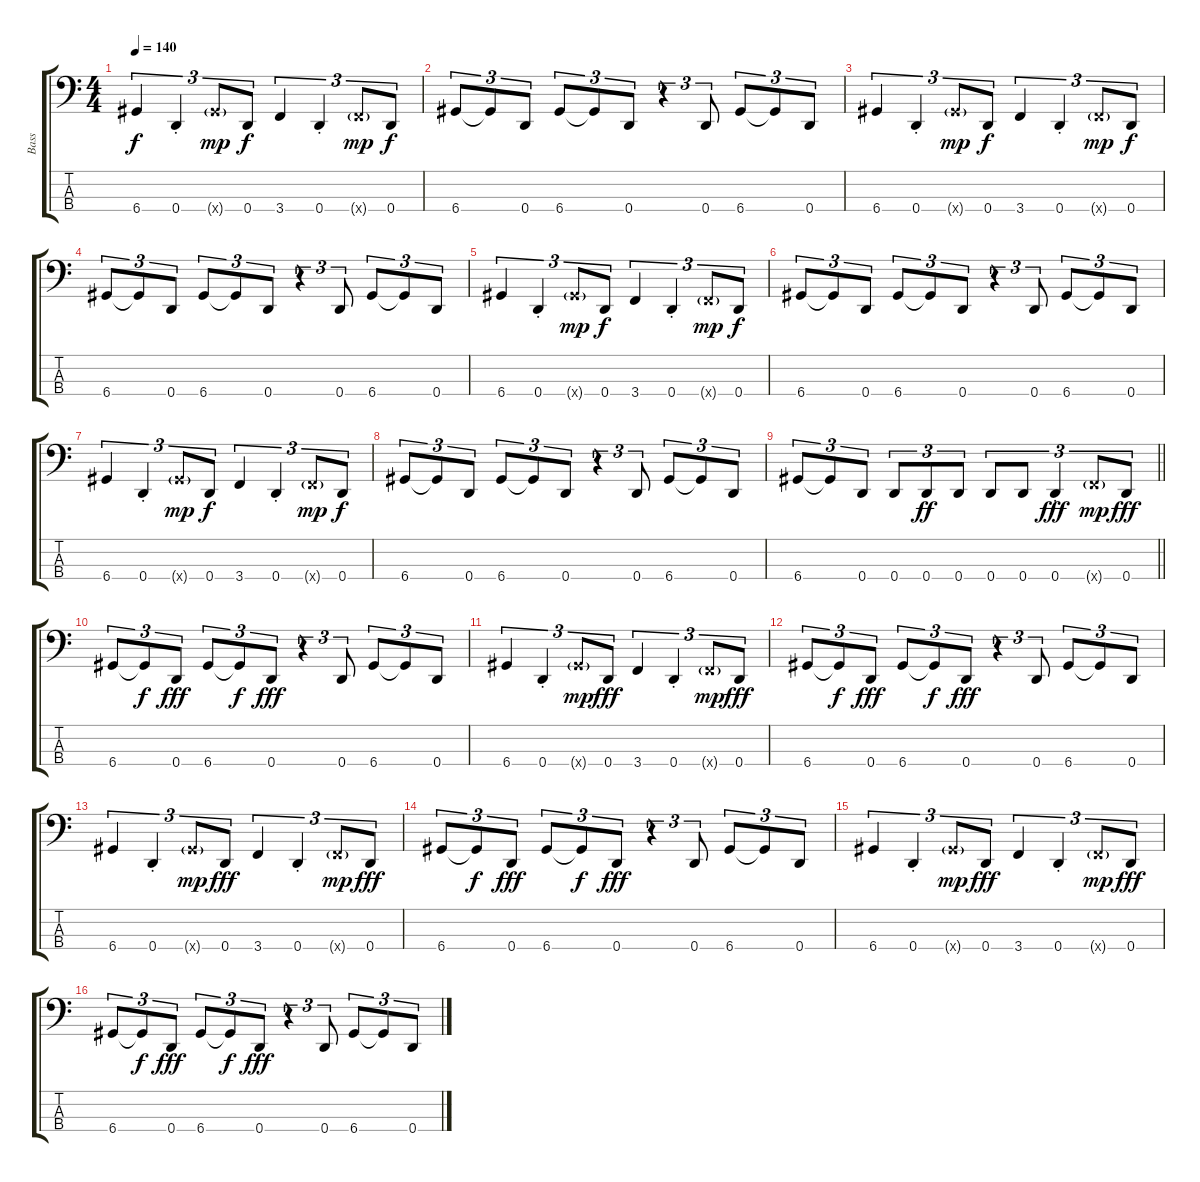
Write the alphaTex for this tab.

\track ("Bass" "Bass") {instrument electricbassfinger}
\staff {score tabs}
\tuning (G2 D2 A1 D1) {hide}
\ts (4 4)
\tempo 140
\clef f4
\ks c
6.4.4{tu (3 2) dy f} 0.4{st}.4{tu (3 2)} 6.4{g x}.8{tu (3 2) dy mp} 0.4.8{tu (3 2) dy f} 3.4.4{tu (3 2)} 0.4{st}.4{tu (3 2)} 3.4{g x}.8{tu (3 2) dy mp} 0.4.8{tu (3 2) dy f} |
6.4.8{tu (3 2)} 6.4{t}.8{tu (3 2)} 0.4.8{tu (3 2)} 6.4.8{tu (3 2)} 6.4{t}.8{tu (3 2)} 0.4.8{tu (3 2)} r.4{tu (3 2)} 0.4.8{tu (3 2)} 6.4.8{tu (3 2)} 6.4{t}.8{tu (3 2)} 0.4.8{tu (3 2)} |
6.4.4{tu (3 2)} 0.4{st}.4{tu (3 2)} 6.4{g x}.8{tu (3 2) dy mp} 0.4.8{tu (3 2) dy f} 3.4.4{tu (3 2)} 0.4{st}.4{tu (3 2)} 3.4{g x}.8{tu (3 2) dy mp} 0.4.8{tu (3 2) dy f} |
6.4.8{tu (3 2)} 6.4{t}.8{tu (3 2)} 0.4.8{tu (3 2)} 6.4.8{tu (3 2)} 6.4{t}.8{tu (3 2)} 0.4.8{tu (3 2)} r.4{tu (3 2)} 0.4.8{tu (3 2)} 6.4.8{tu (3 2)} 6.4{t}.8{tu (3 2)} 0.4.8{tu (3 2)} |
6.4.4{tu (3 2)} 0.4{st}.4{tu (3 2)} 6.4{g x}.8{tu (3 2) dy mp} 0.4.8{tu (3 2) dy f} 3.4.4{tu (3 2)} 0.4{st}.4{tu (3 2)} 3.4{g x}.8{tu (3 2) dy mp} 0.4.8{tu (3 2) dy f} |
6.4.8{tu (3 2)} 6.4{t}.8{tu (3 2)} 0.4.8{tu (3 2)} 6.4.8{tu (3 2)} 6.4{t}.8{tu (3 2)} 0.4.8{tu (3 2)} r.4{tu (3 2)} 0.4.8{tu (3 2)} 6.4.8{tu (3 2)} 6.4{t}.8{tu (3 2)} 0.4.8{tu (3 2)} |
6.4.4{tu (3 2)} 0.4{st}.4{tu (3 2)} 6.4{g x}.8{tu (3 2) dy mp} 0.4.8{tu (3 2) dy f} 3.4.4{tu (3 2)} 0.4{st}.4{tu (3 2)} 3.4{g x}.8{tu (3 2) dy mp} 0.4.8{tu (3 2) dy f} |
6.4.8{tu (3 2)} 6.4{t}.8{tu (3 2)} 0.4.8{tu (3 2)} 6.4.8{tu (3 2)} 6.4{t}.8{tu (3 2)} 0.4.8{tu (3 2)} r.4{tu (3 2)} 0.4.8{tu (3 2)} 6.4.8{tu (3 2)} 6.4{t}.8{tu (3 2)} 0.4.8{tu (3 2)} |
\barLineRight lightlight
6.4.8{tu (3 2)} 6.4{t}.8{tu (3 2)} 0.4.8{tu (3 2)} 0.4.8{tu (3 2)} 0.4.8{tu (3 2) dy ff} 0.4.8{tu (3 2)} 0.4.8{tu (3 2)} 0.4.8{tu (3 2)} 0.4{st}.4{tu (3 2) dy fff} 3.4{g x}.8{tu (3 2) dy mp} 0.4.8{tu (3 2) dy fff} |
\section ("" "")
6.4.8{tu (3 2)} 6.4{t}.8{tu (3 2) dy f} 0.4.8{tu (3 2) dy fff} 6.4.8{tu (3 2)} 6.4{t}.8{tu (3 2) dy f} 0.4.8{tu (3 2) dy fff} r.4{tu (3 2)} 0.4.8{tu (3 2)} 6.4.8{tu (3 2)} 6.4{t}.8{tu (3 2)} 0.4.8{tu (3 2)} |
6.4.4{tu (3 2)} 0.4{st}.4{tu (3 2)} 6.4{g x}.8{tu (3 2) dy mp} 0.4.8{tu (3 2) dy fff} 3.4.4{tu (3 2)} 0.4{st}.4{tu (3 2)} 3.4{g x}.8{tu (3 2) dy mp} 0.4.8{tu (3 2) dy fff} |
6.4.8{tu (3 2)} 6.4{t}.8{tu (3 2) dy f} 0.4.8{tu (3 2) dy fff} 6.4.8{tu (3 2)} 6.4{t}.8{tu (3 2) dy f} 0.4.8{tu (3 2) dy fff} r.4{tu (3 2)} 0.4.8{tu (3 2)} 6.4.8{tu (3 2)} 6.4{t}.8{tu (3 2)} 0.4.8{tu (3 2)} |
6.4.4{tu (3 2)} 0.4{st}.4{tu (3 2)} 6.4{g x}.8{tu (3 2) dy mp} 0.4.8{tu (3 2) dy fff} 3.4.4{tu (3 2)} 0.4{st}.4{tu (3 2)} 3.4{g x}.8{tu (3 2) dy mp} 0.4.8{tu (3 2) dy fff} |
6.4.8{tu (3 2)} 6.4{t}.8{tu (3 2) dy f} 0.4.8{tu (3 2) dy fff} 6.4.8{tu (3 2)} 6.4{t}.8{tu (3 2) dy f} 0.4.8{tu (3 2) dy fff} r.4{tu (3 2)} 0.4.8{tu (3 2)} 6.4.8{tu (3 2)} 6.4{t}.8{tu (3 2)} 0.4.8{tu (3 2)} |
6.4.4{tu (3 2)} 0.4{st}.4{tu (3 2)} 6.4{g x}.8{tu (3 2) dy mp} 0.4.8{tu (3 2) dy fff} 3.4.4{tu (3 2)} 0.4{st}.4{tu (3 2)} 3.4{g x}.8{tu (3 2) dy mp} 0.4.8{tu (3 2) dy fff} |
6.4.8{tu (3 2)} 6.4{t}.8{tu (3 2) dy f} 0.4.8{tu (3 2) dy fff} 6.4.8{tu (3 2)} 6.4{t}.8{tu (3 2) dy f} 0.4.8{tu (3 2) dy fff} r.4{tu (3 2)} 0.4.8{tu (3 2)} 6.4.8{tu (3 2)} 6.4{t}.8{tu (3 2)} 0.4.8{tu (3 2)}
